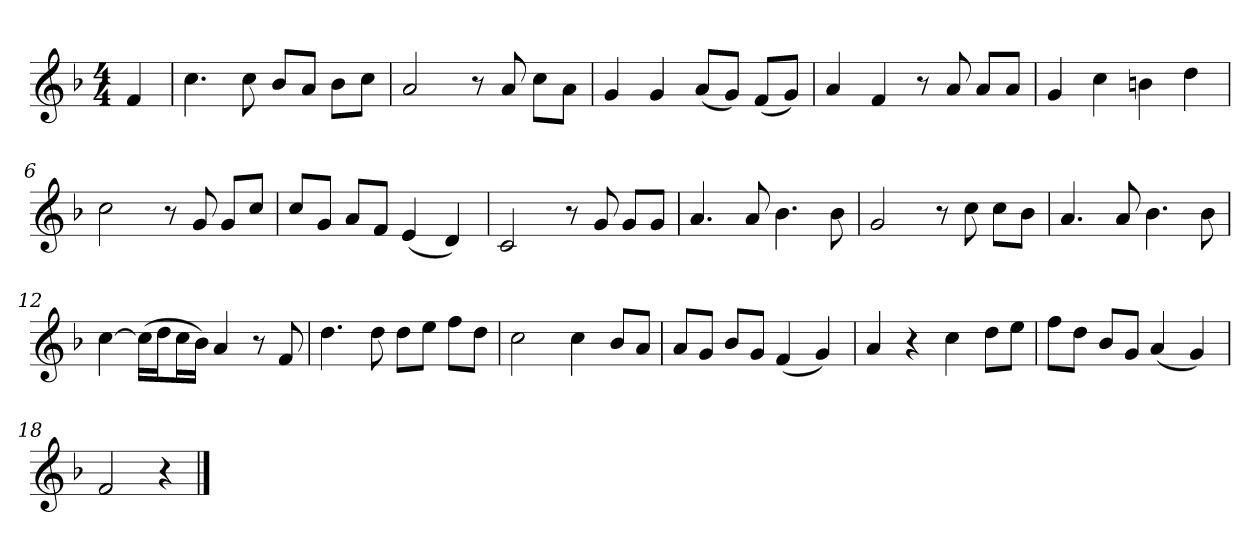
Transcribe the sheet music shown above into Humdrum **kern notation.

**kern
*part1
*staff1
*k[b-]
*M4/4
*MM120
=
4f
=1
4.cc
8cc
8b-L
8aJ
8b-L
8ccJ
=2
2a
8r
8a
8ccL
8aJ
=3
4g
4g
(8aL
8gJ)
(8fL
8gJ)
=4
4a
4f
8r
8a
8aL
8aJ
=5
4g
4cc
4bn
4dd
=6
2cc
8r
8g
8gL
8ccJ
=7
8ccL
8gJ
8aL
8fJ
(4e
4d)
=8
2c
8r
8g
8gL
8gJ
=9
4.a
8a
4.b-
8b-
=10
2g
8r
8cc
8ccL
8b-J
=11
4.a
8a
4.b-
8b-
=12
[4cc
(16ccLL]
16ddJ
16ccL
16b-JJ)
4a
8r
8f
=13
4.dd
8dd
8ddL
8eeJ
8ffL
8ddJ
=14
2cc
4cc
8b-L
8aJ
=15
8aL
8gJ
8b-L
8gJ
(4f
4g)
=16
4a
4r
4cc
8ddL
8eeJ
=17
8ffL
8ddJ
8b-L
8gJ
(4a
4g)
=18
2f
4r
==
*-
